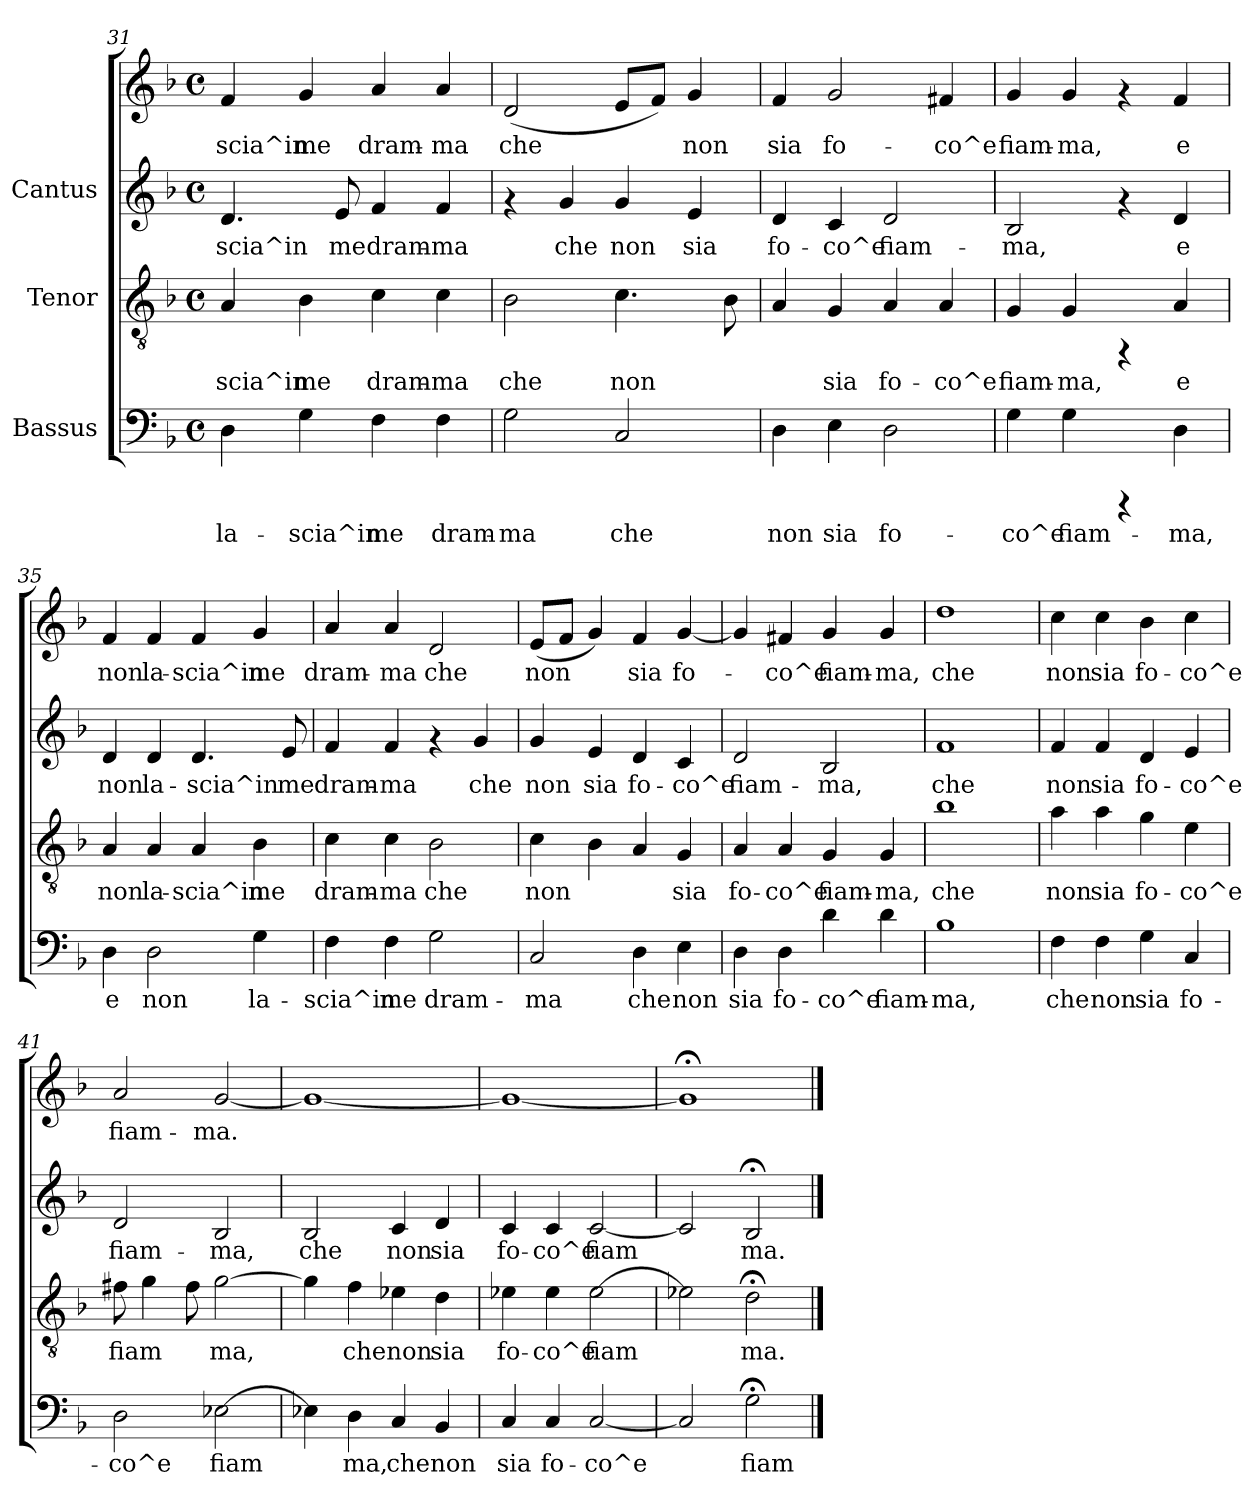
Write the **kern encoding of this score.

**kern	**text	**kern	**text	**kern	**text	**kern	**text
*part3	*part3	*part2	*part2	*part1	*part1	*part1	*part1
*staff4	*staff4	*staff3	*staff3	*staff2	*staff2	*staff1	*staff1
*I"Bassus	*	*I"Tenor	*	*I"Cantus	*	*	*
*clefF4	*	*clefGv2	*	*clefG2	*	*clefG2	*
*k[b-]	*	*k[b-]	*	*k[b-]	*	*k[b-]	*
*F:	*	*F:	*	*F:	*	*F:	*
*M4/4	*	*M4/4	*	*M4/4	*	*M4/4	*
*met(c)	*	*met(c)	*	*met(c)	*	*met(c)	*
=31	=31	=31	=31	=31	=31	=31	=31
!	!LO:LY:b:cj	!	!LO:LY:b:cj	!	!LO:LY:b:cj	!	!LO:LY:b:cj
4D\	la-	4A/	-scia^in	4.d/	scia^in	4f/	-scia^in
!	!LO:LY:b:cj	!	!LO:LY:b:cj	!	!	!	!LO:LY:b:cj
4G\	-scia^in	4B-\	me	.	.	4g/	me
!	!	!	!	!	!LO:LY:b:cj	!	!
.	.	.	.	8e/	me	.	.
!	!LO:LY:b:cj	!	!LO:LY:b:cj	!	!LO:LY:b:cj	!	!LO:LY:b:cj
4F\	me	4c\	dram-	4f/	dram-	4a/	dram-
!	!LO:LY:b:cj	!	!LO:LY:b:cj	!	!LO:LY:b:cj	!	!LO:LY:b:cj
4F\	dram-	4c\	-ma	4f/	-ma	4a/	-ma
=32	=32	=32	=32	=32	=32	=32	=32
!	!LO:LY:b:cj	!	!LO:LY:b:cj	!	!	!	!LO:LY:b:cj
2G\	-ma	2B-\	che	4rf	.	(<2d/	che
!	!	!	!	!	!LO:LY:b:cj	!	!
.	.	.	.	4g/	che	.	.
!	!LO:LY:b:cj	!	!LO:LY:b:cj	!	!LO:LY:b:cj	!	!LO:LY:b:cj
2C/	che	4.c\	non	4g/	non	8e/L	.
!	!	!	!	!	!	!	!LO:LY:b:cj
.	.	.	.	.	.	8f/J)	.
!	!	!	!	!	!LO:LY:b:cj	!	!LO:LY:b:cj
.	.	.	.	4e/	sia	4g/	non
!	!	!	!LO:LY:b:cj	!	!	!	!
.	.	8B-\	.	.	.	.	.
!!LO:LB:g=z
=33	=33	=33	=33	=33	=33	=33	=33
!	!LO:LY:b:cj	!	!LO:LY:b:cj	!	!LO:LY:b:cj	!	!LO:LY:b:cj
4D\	non	4A/	.	4d/	fo-	4f/	sia
!	!LO:LY:b:cj	!	!LO:LY:b:cj	!	!LO:LY:b:cj	!	!LO:LY:b:cj
4E\	sia	4G/	sia	4c/	-co^e	2g/	fo-
!	!LO:LY:b:cj	!	!LO:LY:b:cj	!	!LO:LY:b:cj	!	!
2D\	fo-	4A/	fo-	2d/	fiam-	.	.
!	!	!	!LO:LY:b:cj	!	!	!	!LO:LY:b:cj
.	.	4A/	-co^e	.	.	4f#X/	-co^e
=34	=34	=34	=34	=34	=34	=34	=34
!	!LO:LY:b:cj	!	!LO:LY:b:cj	!	!LO:LY:b:cj	!	!LO:LY:b:cj
4G\	-co^e	4G/	fiam-	2B-/	ma,	4g/	-fiam-
!	!LO:LY:b:cj	!	!LO:LY:b:cj	!	!	!	!LO:LY:b:cj
4G\	fiam-	4G/	-ma,	.	.	4g/	-ma,
4rCCC	.	4rFF	.	4rf	.	4rf	.
!	!LO:LY:b:cj	!	!LO:LY:b:cj	!	!LO:LY:b:cj	!	!LO:LY:b:cj
4D\	-ma,	4A/	e	4d/	e	4f/	e
=35	=35	=35	=35	=35	=35	=35	=35
!	!LO:LY:b:cj	!	!LO:LY:b:cj	!	!LO:LY:b:cj	!	!LO:LY:b:cj
4D\	e	4A/	non	4d/	non	4f/	non
!	!LO:LY:b:cj	!	!LO:LY:b:cj	!	!LO:LY:b:cj	!	!LO:LY:b:cj
2D\	non	4A/	la-	4d/	la-	4f/	la-
!	!	!	!LO:LY:b:cj	!	!LO:LY:b:cj	!	!LO:LY:b:cj
.	.	4A/	-scia^in	4.d/	-scia^in	4f/	-scia^in
!	!LO:LY:b:cj	!	!LO:LY:b:cj	!	!	!	!LO:LY:b:cj
4G\	la-	4B-\	me	.	.	4g/	me
!	!	!	!	!	!LO:LY:b:cj	!	!
.	.	.	.	8e/	me	.	.
=36	=36	=36	=36	=36	=36	=36	=36
!	!LO:LY:b:cj	!	!LO:LY:b:cj	!	!LO:LY:b:cj	!	!LO:LY:b:cj
4F\	-scia^in	4c\	dram-	4f/	dram-	4a/	dram-
!	!LO:LY:b:cj	!	!LO:LY:b:cj	!	!LO:LY:b:cj	!	!LO:LY:b:cj
4F\	me	4c\	-ma	4f/	-ma	4a/	-ma
!	!LO:LY:b:cj	!	!LO:LY:b:cj	!	!	!	!LO:LY:b:cj
2G\	dram-	2B-\	che	4rf	.	2d/	che
!	!	!	!	!	!LO:LY:b:cj	!	!
.	.	.	.	4g/	che	.	.
!!LO:LB:g=z
=37	=37	=37	=37	=37	=37	=37	=37
!	!LO:LY:b:cj	!	!LO:LY:b:cj	!	!LO:LY:b:cj	!	!LO:LY:b:cj
2C/	-ma	4c\	non	4g/	-non	(<8e/L	non
!	!	!	!	!	!	!	!LO:LY:b:cj
.	.	.	.	.	.	8f/J	.
!	!	!	!LO:LY:b:cj	!	!LO:LY:b:cj	!	!LO:LY:b:cj
.	.	4B-\	.	4e/	sia	4g/)	.
!	!LO:LY:b:cj	!	!LO:LY:b:cj	!	!LO:LY:b:cj	!	!LO:LY:b:cj
4D\	che	4A/	.	4d/	fo-	4f/	sia
!	!LO:LY:b:cj	!	!LO:LY:b:cj	!	!LO:LY:b:cj	!	!LO:LY:b:cj
4E\	non	4G/	sia	4c/	-co^e	[<4g/	fo-
=38	=38	=38	=38	=38	=38	=38	=38
!	!LO:LY:b:cj	!	!LO:LY:b:cj	!	!LO:LY:b:cj	!	!LO:LY:b:cj
4D\	sia	4A/	fo-	2d/	fiam-	4g/]	.
!	!LO:LY:b:cj	!	!LO:LY:b:cj	!	!	!	!LO:LY:b:cj
4D\	fo-	4A/	-co^e	.	.	4f#X/	co^e
!	!LO:LY:b:cj	!	!LO:LY:b:cj	!	!LO:LY:b:cj	!	!LO:LY:b:cj
4d\	-co^e	4G/	fiam-	2B-/	-ma,	4g/	fiam-
!	!LO:LY:b:cj	!	!LO:LY:b:cj	!	!	!	!LO:LY:b:cj
4d\	fiam-	4G/	-ma,	.	.	4g/	-ma,
=39	=39	=39	=39	=39	=39	=39	=39
!	!LO:LY:b:cj	!	!LO:LY:b:cj	!	!LO:LY:b:cj	!	!LO:LY:b:cj
1B-	-ma,	1b-	che	1f	che	1dd	che
=40	=40	=40	=40	=40	=40	=40	=40
!	!LO:LY:b:cj	!	!LO:LY:b:cj	!	!LO:LY:b:cj	!	!LO:LY:b:cj
4F\	che	4a\	non	4f/	non	4cc\	non
!	!LO:LY:b:cj	!	!LO:LY:b:cj	!	!LO:LY:b:cj	!	!LO:LY:b:cj
4F\	non	4a\	sia	4f/	sia	4cc\	sia
!	!LO:LY:b:cj	!	!LO:LY:b:cj	!	!LO:LY:b:cj	!	!LO:LY:b:cj
4G\	sia	4g\	fo-	4d/	fo-	4b-\	fo-
!	!LO:LY:b:cj	!	!LO:LY:b:cj	!	!LO:LY:b:cj	!	!LO:LY:b:cj
4C/	fo-	4e\	-co^e	4e/	-co^e	4cc\	-co^e
!!LO:PB:g=z
=41	=41	=41	=41	=41	=41	=41	=41
!	!LO:LY:b:cj	!	!LO:LY:b:cj	!	!LO:LY:b:cj	!	!LO:LY:b:cj
2D\	-co^e	8f#X\	fiam-	2d/	fiam-	2a/	fiam-
!	!	!	!LO:LY:b:cj	!	!	!	!
.	.	4g\	-	.	.	.	.
!	!	!	!LO:LY:b:cj	!	!	!	!
.	.	8f#\	.	.	.	.	.
!	!LO:LY:b:cj	!	!LO:LY:b:cj	!	!LO:LY:b:cj	!	!LO:LY:b:cj
[>2E-X\	fiam-	[>2g\	ma,	2B-/	-ma,	[<2g/	-ma.
=42	=42	=42	=42	=42	=42	=42	=42
!	!LO:LY:b:cj	!	!LO:LY:b:cj	!	!LO:LY:b:cj	!	!
4E-X\]	-	4g\]	.	2B-/	che	1g_<	.
!	!LO:LY:b:cj	!	!LO:LY:b:cj	!	!	!	!
4D\	ma,	4f\	che	.	.	.	.
!	!LO:LY:b:cj	!	!LO:LY:b:cj	!	!LO:LY:b:cj	!	!
4C/	che	4e-X\	non	4c/	non	.	.
!	!LO:LY:b:cj	!	!LO:LY:b:cj	!	!LO:LY:b:cj	!	!
4BB-/	non	4d\	sia	4d/	sia	.	.
=43	=43	=43	=43	=43	=43	=43	=43
!	!LO:LY:b:cj	!	!LO:LY:b:cj	!	!LO:LY:b:cj	!	!
4C/	sia	4e-X\	fo-	4c/	fo-	1g_<	.
!	!LO:LY:b:cj	!	!LO:LY:b:cj	!	!LO:LY:b:cj	!	!
4C/	fo-	4e-\	-co^e	4c/	-co^e	.	.
!	!LO:LY:b:cj	!	!LO:LY:b:cj	!	!LO:LY:b:cj	!	!
[<2C/	-co^e	[>2e-\	fiam-	[<2c/	fiam-	.	.
=44	=44	=44	=44	=44	=44	=44	=44
!	!LO:LY:b:cj	!	!LO:LY:b:cj	!	!LO:LY:b:cj	!	!
2C/]	.	2e-X\]	-	2c/]	-	1g;<]	.
!	!LO:LY:b:cj	!	!LO:LY:b:cj	!	!LO:LY:b:cj	!	!
2G;<\	fiam	2d;<\	ma.	2B-;</	ma.	.	.
==	==	==	==	==	==	==	==
*-	*-	*-	*-	*-	*-	*-	*-
